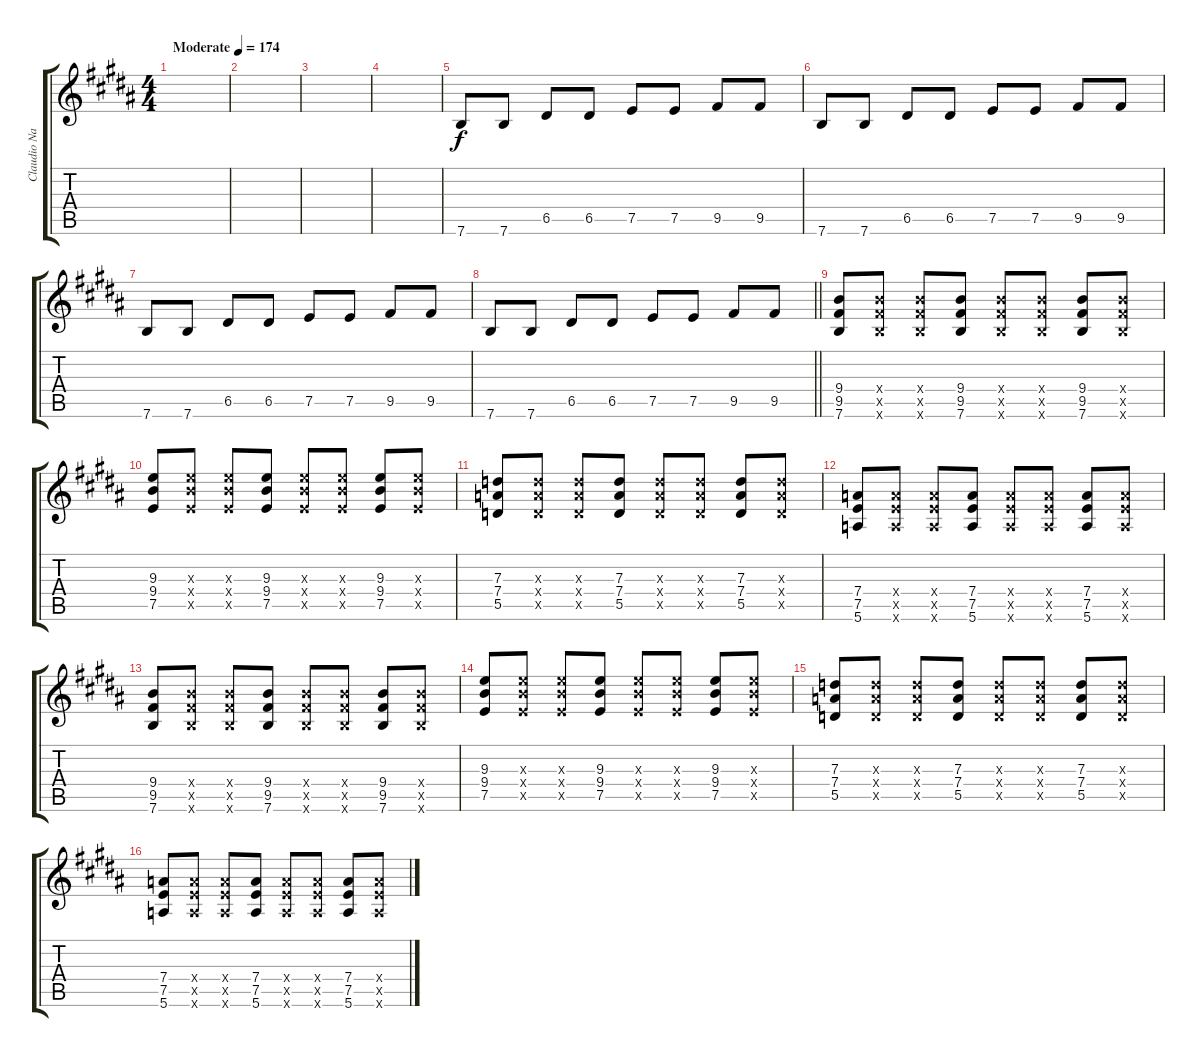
\track ("Claudio Narea (Guitarra)" "Claudio Na") {instrument distortionguitar}
\staff {score tabs}
\tuning (E4 B3 G3 D3 A2 E2) {hide}
\ts (4 4)
\tempo (174 "Moderate")
\clef g2
\ks b
|
|
|
|
7.6.8 7.6.8 6.5.8 6.5.8 7.5.8 7.5.8 9.5.8 9.5.8 |
7.6.8 7.6.8 6.5.8 6.5.8 7.5.8 7.5.8 9.5.8 9.5.8 |
7.6.8 7.6.8 6.5.8 6.5.8 7.5.8 7.5.8 9.5.8 9.5.8 |
\barLineRight lightlight
7.6.8 7.6.8 6.5.8 6.5.8 7.5.8 7.5.8 9.5.8 9.5.8 |
(9.4 9.5 7.6).8 (9.4{x} 9.5{x} 7.6{x}).8 (9.4{x} 9.5{x} 7.6{x}).8 (9.4 9.5 7.6).8 (9.4{x} 9.5{x} 7.6{x}).8 (9.4{x} 9.5{x} 7.6{x}).8 (9.4 9.5 7.6).8 (9.4{x} 9.5{x} 7.6{x}).8 |
(9.3 9.4 7.5).8 (9.3{x} 9.4{x} 7.5{x}).8 (9.3{x} 9.4{x} 7.5{x}).8 (9.3 9.4 7.5).8 (9.3{x} 9.4{x} 7.5{x}).8 (9.3{x} 9.4{x} 7.5{x}).8 (9.3 9.4 7.5).8 (9.3{x} 9.4{x} 7.5{x}).8 |
(7.3 7.4 5.5).8 (7.3{x} 7.4{x} 5.5{x}).8 (7.3{x} 7.4{x} 5.5{x}).8 (7.3 7.4 5.5).8 (7.3{x} 7.4{x} 5.5{x}).8 (7.3{x} 7.4{x} 5.5{x}).8 (7.3 7.4 5.5).8 (7.3{x} 7.4{x} 5.5{x}).8 |
(7.4 7.5 5.6).8 (7.4{x} 7.5{x} 5.6{x}).8 (7.4{x} 7.5{x} 5.6{x}).8 (7.4 7.5 5.6).8 (7.4{x} 7.5{x} 5.6{x}).8 (7.4{x} 7.5{x} 5.6{x}).8 (7.4 7.5 5.6).8 (7.4{x} 7.5{x} 5.6{x}).8 |
(9.4 9.5 7.6).8 (9.4{x} 9.5{x} 7.6{x}).8 (9.4{x} 9.5{x} 7.6{x}).8 (9.4 9.5 7.6).8 (9.4{x} 9.5{x} 7.6{x}).8 (9.4{x} 9.5{x} 7.6{x}).8 (9.4 9.5 7.6).8 (9.4{x} 9.5{x} 7.6{x}).8 |
(9.3 9.4 7.5).8 (9.3{x} 9.4{x} 7.5{x}).8 (9.3{x} 9.4{x} 7.5{x}).8 (9.3 9.4 7.5).8 (9.3{x} 9.4{x} 7.5{x}).8 (9.3{x} 9.4{x} 7.5{x}).8 (9.3 9.4 7.5).8 (9.3{x} 9.4{x} 7.5{x}).8 |
(7.3 7.4 5.5).8 (7.3{x} 7.4{x} 5.5{x}).8 (7.3{x} 7.4{x} 5.5{x}).8 (7.3 7.4 5.5).8 (7.3{x} 7.4{x} 5.5{x}).8 (7.3{x} 7.4{x} 5.5{x}).8 (7.3 7.4 5.5).8 (7.3{x} 7.4{x} 5.5{x}).8 |
(7.4 7.5 5.6).8 (7.4{x} 7.5{x} 5.6{x}).8 (7.4{x} 7.5{x} 5.6{x}).8 (7.4 7.5 5.6).8 (7.4{x} 7.5{x} 5.6{x}).8 (7.4{x} 7.5{x} 5.6{x}).8 (7.4 7.5 5.6).8 (7.4{x} 7.5{x} 5.6{x}).8
